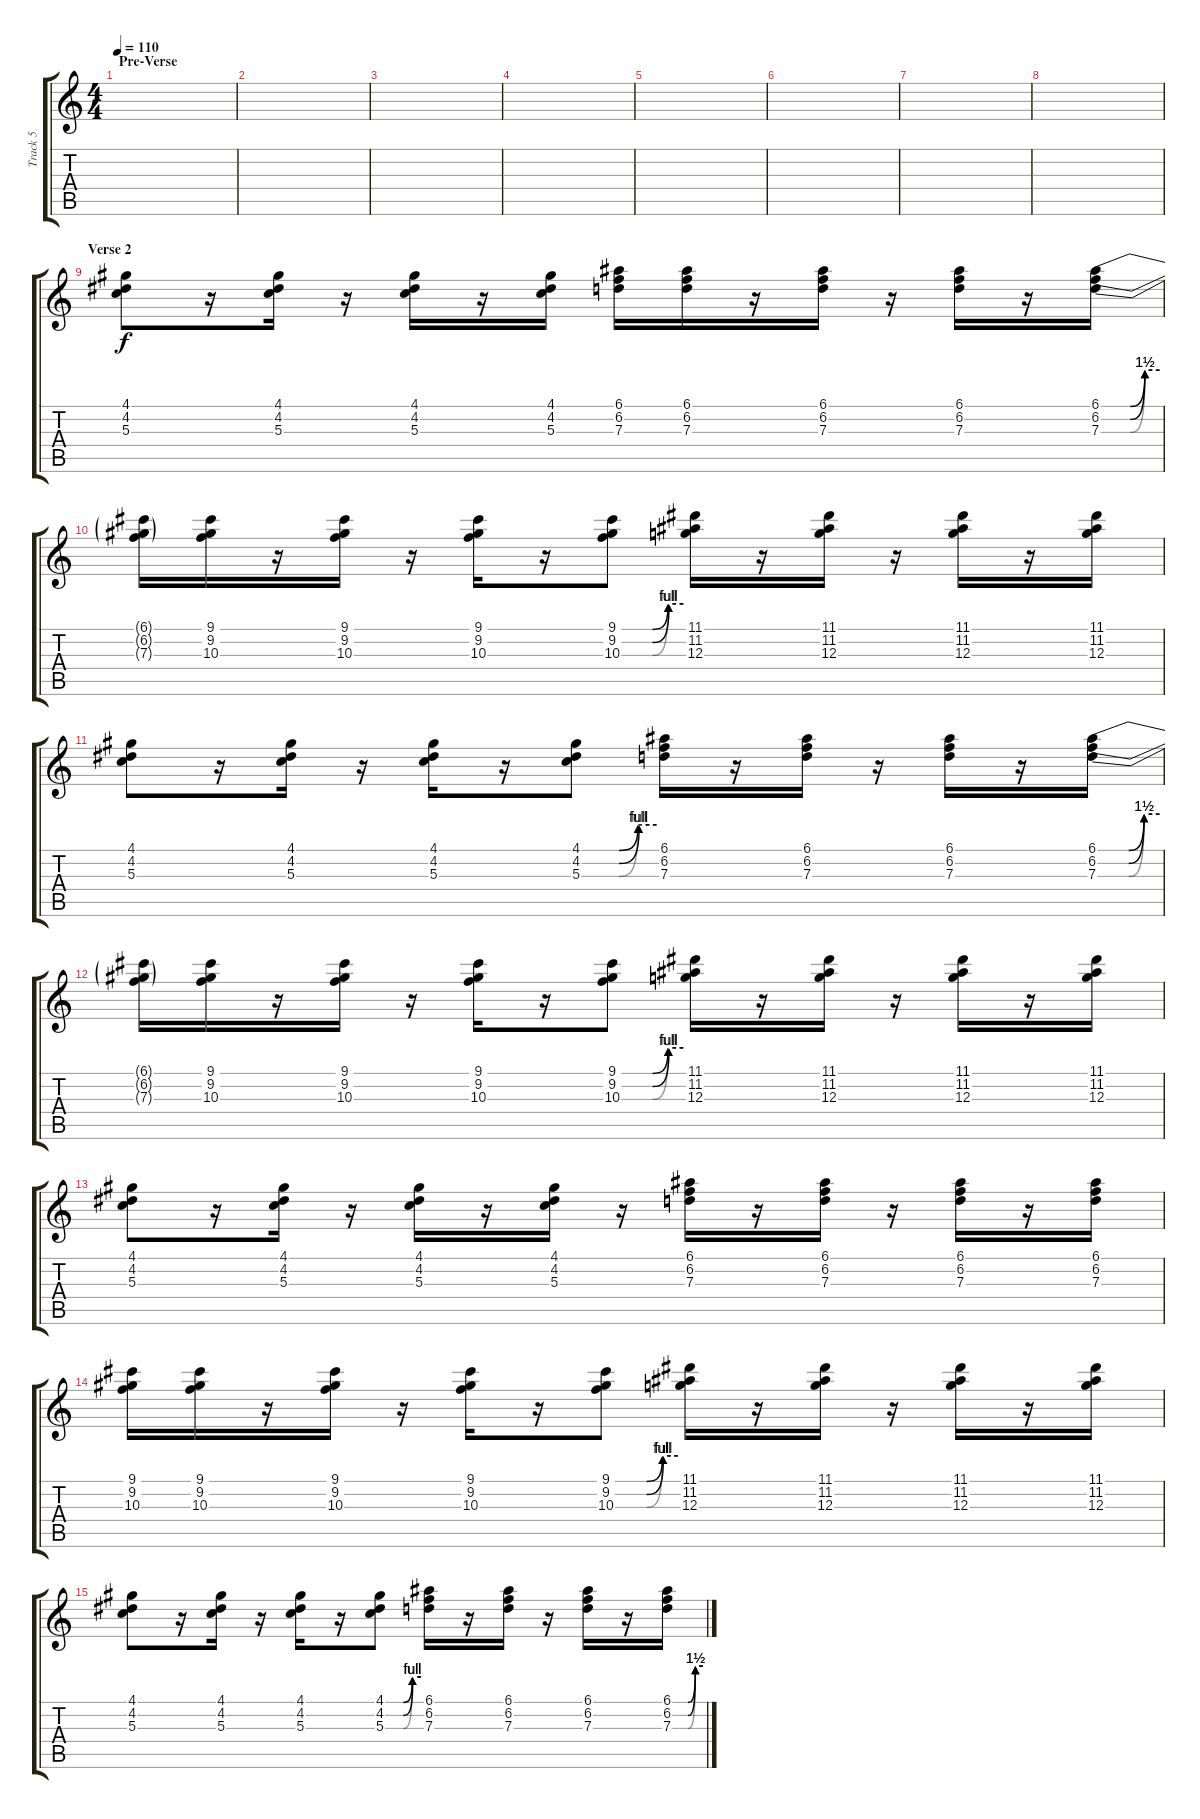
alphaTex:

\track ("Track 5" "Track 5") {instrument electricguitarclean}
\staff {score tabs}
\tuning (E4 B3 G3 D3 A2 E2) {hide}
\ts (4 4)
\section ("" "Pre-Verse")
\tempo 110
\clef g2
\ks c
|
|
|
|
|
|
|
|
\section ("" "Verse 2")
(4.1 4.2 5.3).8 r.16 (4.1 4.2 5.3).16 r.16 (4.1 4.2 5.3).16 r.16 (4.1 4.2 5.3).16 (6.1 6.2 7.3).16 (6.1 6.2 7.3).16 r.16 (6.1 6.2 7.3).16 r.16 (6.1 6.2 7.3).16 r.16 (6.1{be (custom 0 0 30 0 45 6 60 6)} 6.2{be (custom 0 0 30 0 45 6 60 6)} 7.3{be (custom 0 0 30 0 45 6 60 6)}).16 |
(6.1{t} 6.2{t} 7.3{t}).16 (9.1 9.2 10.3).16 r.16 (9.1 9.2 10.3).16 r.16 (9.1 9.2 10.3).16 r.16 (9.1{be (custom 0 0 30 0 45 4 60 4)} 9.2{be (custom 0 0 30 0 46 4 60 4)} 10.3{be (custom 0 0 30 0 45 4 60 4)}).8 (11.1 11.2 12.3).16 r.16 (11.1 11.2 12.3).16 r.16 (11.1 11.2 12.3).16 r.16 (11.1 11.2 12.3).16 |
(4.1 4.2 5.3).8 r.16 (4.1 4.2 5.3).16 r.16 (4.1 4.2 5.3).16 r.16 (4.1{be (custom 0 0 30 0 45 4 60 4)} 4.2{be (custom 0 0 30 0 46 4 60 4)} 5.3{be (custom 0 0 30 0 45 4 60 4)}).8 (6.1 6.2 7.3).16 r.16 (6.1 6.2 7.3).16 r.16 (6.1 6.2 7.3).16 r.16 (6.1{be (custom 0 0 30 0 45 6 60 6)} 6.2{be (custom 0 0 30 0 45 6 60 6)} 7.3{be (custom 0 0 30 0 45 6 60 6)}).16 |
(6.1{t} 6.2{t} 7.3{t}).16 (9.1 9.2 10.3).16 r.16 (9.1 9.2 10.3).16 r.16 (9.1 9.2 10.3).16 r.16 (9.1{be (custom 0 0 30 0 45 4 60 4)} 9.2{be (custom 0 0 30 0 46 4 60 4)} 10.3{be (custom 0 0 30 0 45 4 60 4)}).8 (11.1 11.2 12.3).16 r.16 (11.1 11.2 12.3).16 r.16 (11.1 11.2 12.3).16 r.16 (11.1 11.2 12.3).16 |
(4.1 4.2 5.3).8 r.16 (4.1 4.2 5.3).16 r.16 (4.1 4.2 5.3).16 r.16 (4.1 4.2 5.3).16 r.16 (6.1 6.2 7.3).16 r.16 (6.1 6.2 7.3).16 r.16 (6.1 6.2 7.3).16 r.16 (6.1 6.2 7.3).16 |
(9.1 9.2 10.3).16 (9.1 9.2 10.3).16 r.16 (9.1 9.2 10.3).16 r.16 (9.1 9.2 10.3).16 r.16 (9.1{be (custom 0 0 30 0 45 4 60 4)} 9.2{be (custom 0 0 30 0 46 4 60 4)} 10.3{be (custom 0 0 30 0 45 4 60 4)}).8 (11.1 11.2 12.3).16 r.16 (11.1 11.2 12.3).16 r.16 (11.1 11.2 12.3).16 r.16 (11.1 11.2 12.3).16 |
(4.1 4.2 5.3).8 r.16 (4.1 4.2 5.3).16 r.16 (4.1 4.2 5.3).16 r.16 (4.1{be (custom 0 0 30 0 45 4 60 4)} 4.2{be (custom 0 0 30 0 46 4 60 4)} 5.3{be (custom 0 0 30 0 45 4 60 4)}).8 (6.1 6.2 7.3).16 r.16 (6.1 6.2 7.3).16 r.16 (6.1 6.2 7.3).16 r.16 (6.1{be (custom 0 0 30 0 45 6 60 6)} 6.2{be (custom 0 0 30 0 45 6 60 6)} 7.3{be (custom 0 0 30 0 45 6 60 6)}).16
